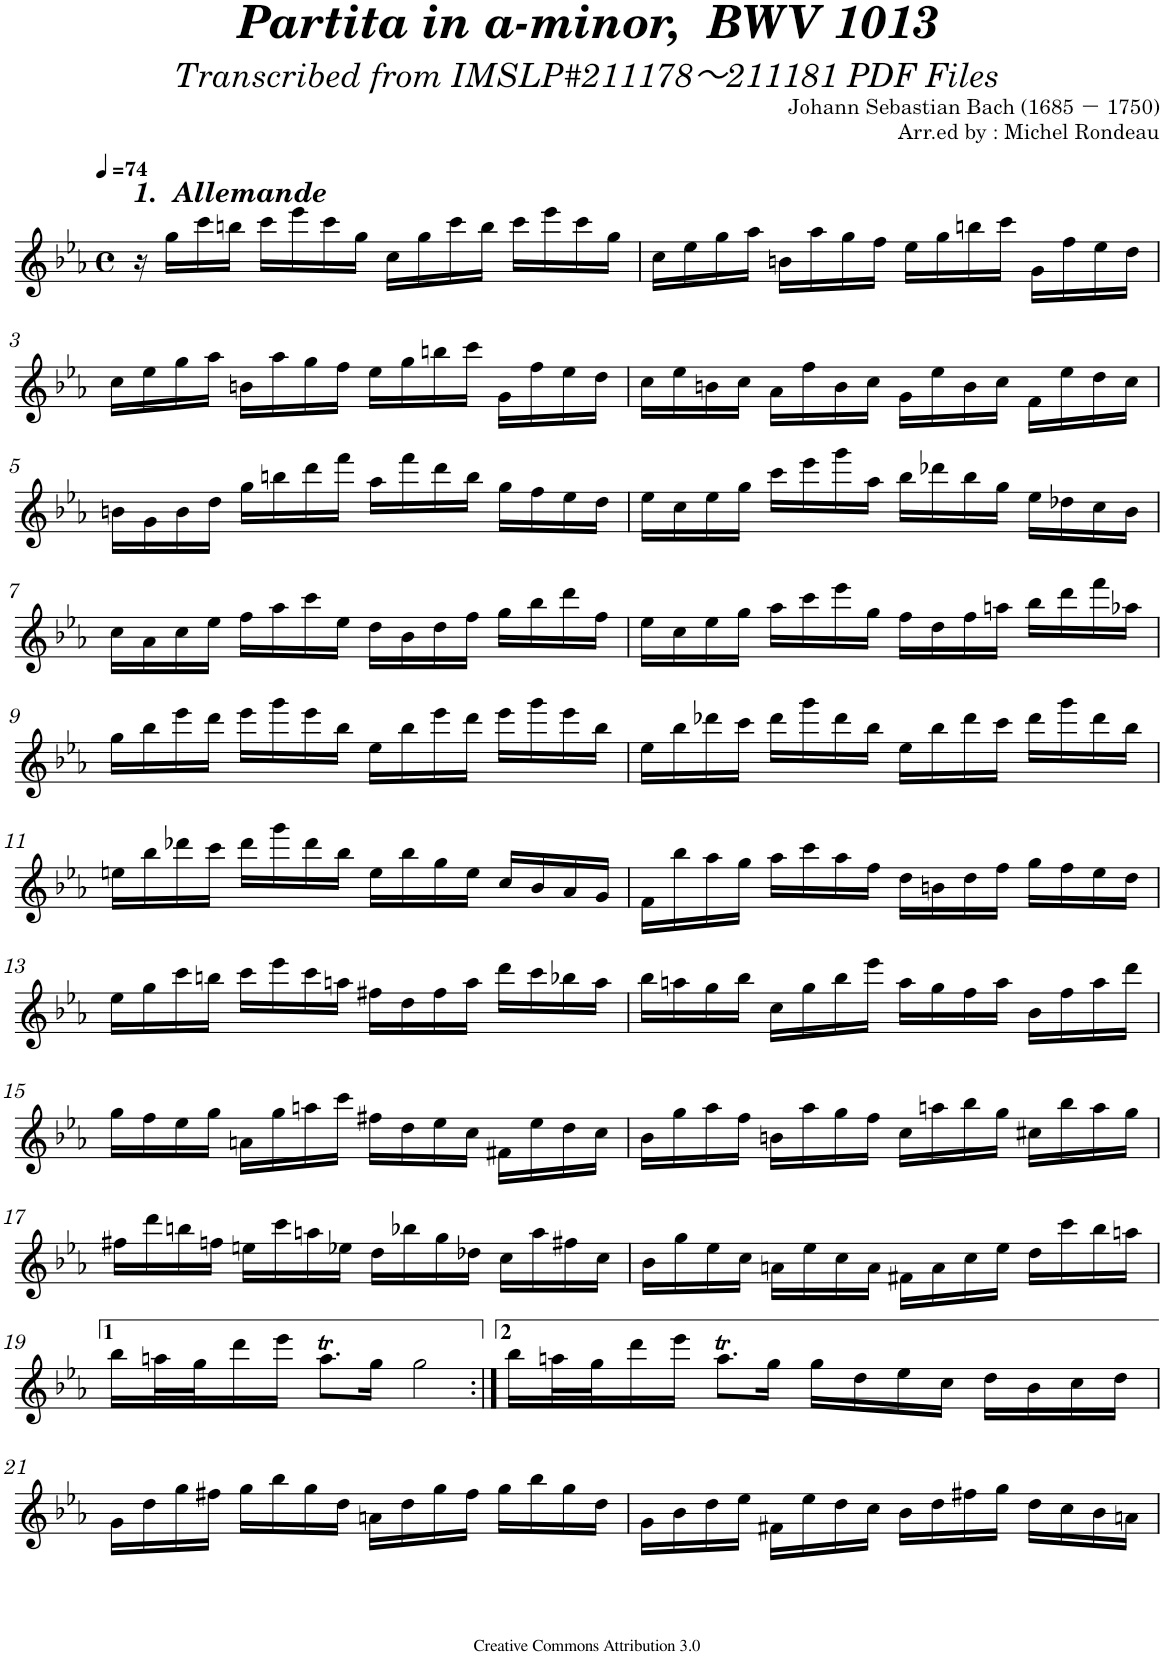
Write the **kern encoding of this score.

**kern
*part1
*staff1
*I"1.
*clefG2
*k[b-e-a-]
*E-:
*M4/4
*met(c)
*MM74
=1
!LO:TX:a:Bi:t=1.  Allemande
16r
16gg\LL
16ccc\
16bbn\JJ
16ccc\LL
16eee-\
16ccc\
16gg\JJ
16cc\LL
16gg\
16ccc\
16bb\JJ
16ccc\LL
16eee-\
16ccc\
16gg\JJ
=2
16cc\LL
16ee-\
16gg\
16aa-\JJ
16bn\LL
16aa-\
16gg\
16ff\JJ
16ee-\LL
16gg\
16bbn\
16ccc\JJ
16g\LL
16ff\
16ee-\
16dd\JJ
!!LO:LB:g=z
=3
16cc\LL
16ee-\
16gg\
16aa-\JJ
16bn\LL
16aa-\
16gg\
16ff\JJ
16ee-\LL
16gg\
16bbn\
16ccc\JJ
16g\LL
16ff\
16ee-\
16dd\JJ
=4
16cc\LL
16ee-\
16bn\
16cc\JJ
16a-\LL
16ff\
16b\
16cc\JJ
16g\LL
16ee-\
16b\
16cc\JJ
16f\LL
16ee-\
16dd\
16cc\JJ
!!LO:LB:g=z
=5
16bn\LL
16g\
16b\
16dd\JJ
16gg\LL
16bbn\
16ddd\
16fff\JJ
16aa-\LL
16fff\
16ddd\
16bb\JJ
16gg\LL
16ff\
16ee-\
16dd\JJ
=6
16ee-\LL
16cc\
16ee-\
16gg\JJ
16ccc\LL
16eee-\
16ggg\
16aa-\JJ
16bb-\LL
16ddd-X\
16bb-\
16gg\JJ
16ee-\LL
16dd-X\
16cc\
16b-\JJ
!!LO:LB:g=z
=7
16cc\LL
16a-\
16cc\
16ee-\JJ
16ff\LL
16aa-\
16ccc\
16ee-\JJ
16dd\LL
16b-\
16dd\
16ff\JJ
16gg\LL
16bb-\
16ddd\
16ff\JJ
=8
16ee-\LL
16cc\
16ee-\
16gg\JJ
16aa-\LL
16ccc\
16eee-\
16gg\JJ
16ff\LL
16dd\
16ff\
16aan\JJ
16bb-\LL
16ddd\
16fff\
16aa-X\JJ
!!LO:LB:g=z
=9
16gg\LL
16bb-\
16eee-\
16ddd\JJ
16eee-\LL
16ggg\
16eee-\
16bb-\JJ
16ee-\LL
16bb-\
16eee-\
16ddd\JJ
16eee-\LL
16ggg\
16eee-\
16bb-\JJ
=10
16ee-\LL
16bb-\
16ddd-X\
16ccc\JJ
16ddd-\LL
16ggg\
16ddd-\
16bb-\JJ
16ee-\LL
16bb-\
16ddd-\
16ccc\JJ
16ddd-\LL
16ggg\
16ddd-\
16bb-\JJ
!!LO:LB:g=z
=11
16een\LL
16bb-\
16ddd-X\
16ccc\JJ
16ddd-\LL
16ggg\
16ddd-\
16bb-\JJ
16ee\LL
16bb-\
16gg\
16ee\JJ
16cc/LL
16b-/
16a-/
16g/JJ
=12
16f\LL
16bb-\
16aa-\
16gg\JJ
16aa-\LL
16ccc\
16aa-\
16ff\JJ
16dd\LL
16bn\
16dd\
16ff\JJ
16gg\LL
16ff\
16ee-\
16dd\JJ
!!LO:LB:g=z
=13
16ee-\LL
16gg\
16ccc\
16bbn\JJ
16ccc\LL
16eee-\
16ccc\
16aan\JJ
16ff#X\LL
16dd\
16ff#\
16aa\JJ
16ddd\LL
16ccc\
16bb-X\
16aa\JJ
=14
16bb-\LL
16aan\
16gg\
16bb-\JJ
16cc\LL
16gg\
16bb-\
16eee-\JJ
16aa\LL
16gg\
16ff\
16aa\JJ
16b-\LL
16ff\
16aa\
16ddd\JJ
!!LO:LB:g=z
=15
16gg\LL
16ff\
16ee-\
16gg\JJ
16an\LL
16gg\
16aan\
16ccc\JJ
16ff#X\LL
16dd\
16ee-\
16cc\JJ
16f#X\LL
16ee-\
16dd\
16cc\JJ
=16
16b-\LL
16gg\
16aa-\
16ff\JJ
16bn\LL
16aa-\
16gg\
16ff\JJ
16cc\LL
16aan\
16bb-\
16gg\JJ
16cc#X\LL
16bb-\
16aa\
16gg\JJ
!!LO:LB:g=z
=17
16ff#X\LL
16ddd\
16bbn\
16ffn\JJ
16een\LL
16ccc\
16aan\
16ee-X\JJ
16dd\LL
16bb-X\
16gg\
16dd-X\JJ
16cc\LL
16aa\
16ff#X\
16cc\JJ
=18
16b-\LL
16gg\
16ee-\
16cc\JJ
16an\LL
16ee-\
16cc\
16a\JJ
16f#X\LL
16a\
16cc\
16ee-\JJ
16dd\LL
16ccc\
16bb-\
16aan\JJ
!!LO:LB:g=z
=19
16bb-\LL
32aan\L
32gg\J
16ddd\
16eee-\JJ
8.aat\L
16gg\Jk
2gg\
=20:|!
16bb-\LL
32aan\L
32gg\J
16ddd\
16eee-\JJ
8.aat\L
16gg\Jk
16gg\LL
16dd\
16ee-\
16cc\JJ
16dd\LL
16b-\
16cc\
16dd\JJ
!!LO:LB:g=z
=21
16g\LL
16dd\
16gg\
16ff#X\JJ
16gg\LL
16bb-\
16gg\
16dd\JJ
16an\LL
16dd\
16gg\
16ff#\JJ
16gg\LL
16bb-\
16gg\
16dd\JJ
=22
16g\LL
16b-\
16dd\
16ee-\JJ
16f#X\LL
16ee-\
16dd\
16cc\JJ
16b-\LL
16dd\
16ff#X\
16gg\JJ
16dd\LL
16cc\
16b-\
16an\JJ
=
*-
